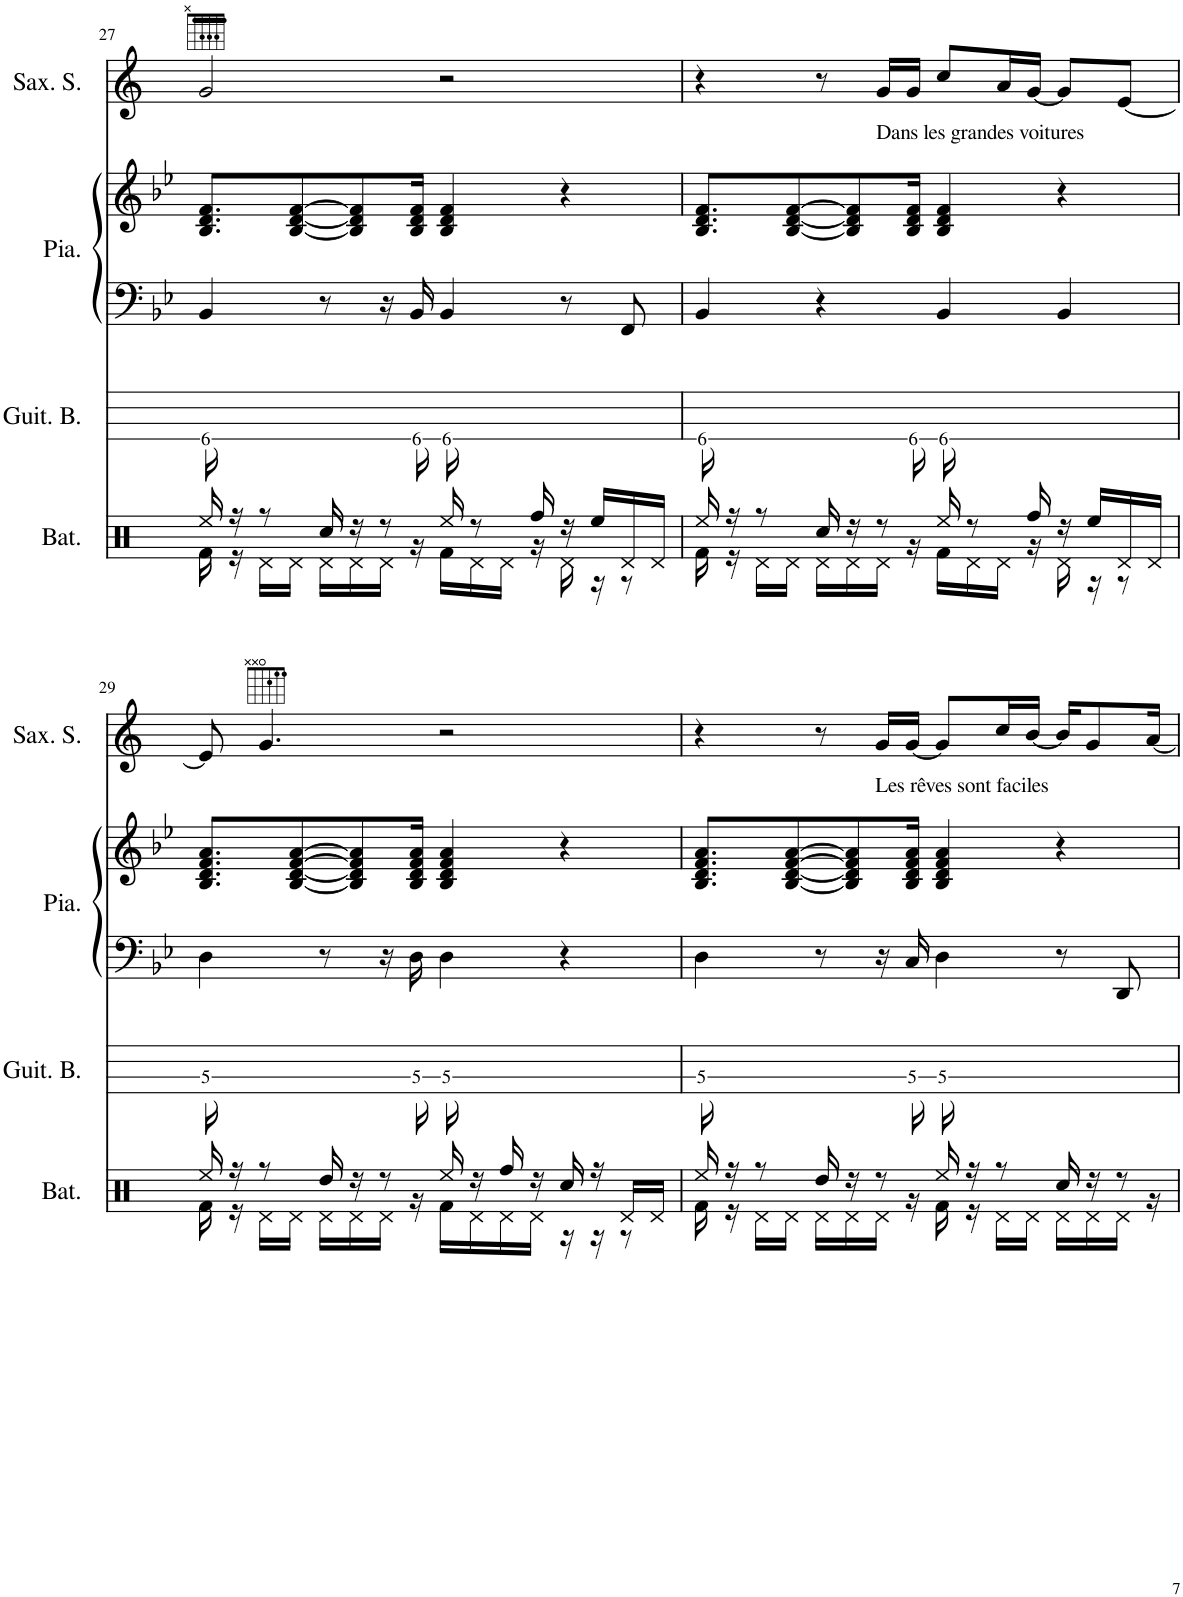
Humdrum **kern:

**kern	**kern	**kern	**kern	**kern
*part4	*part3	*part2	*part2	*part1
*staff5	*staff4	*staff3	*staff2	*staff1
*I"Batterie	*I"Guitare basse	*I"Piano	*	*I"Saxophone soprano
*I'Bat.	*I'Guit. B.	*I'Pia.	*	*I'Sax. S.
!!LO:PB:g=z
*clefX	*	*clefF4	*clefG2	*clefG2
*	*Trd7c12	*	*	*Trd1c2
*k[]	*k[b-e-]	*k[b-e-]	*k[b-e-]	*k[]
*M4/4	*M4/4	*M4/4	*M4/4	*M4/4
=27	=27	=27	=27	=27
*^	*	*	*	*
16Ree/	16Rf\	16BB-\	4BB-/	8.B-/ 8.d/ 8.f/L	2g/
16r	16r	4r	.	.	.
8r	16Rd\LL	.	.	.	.
.	16Rd\JJ	.	.	[8B-/ [8d/ [8f/	.
16Rcc/	16Rd\LL	.	8r	.	.
16r	16Rd\	8r	.	8B-/] 8d/] 8f/]	.
8r	16Rd\JJ	.	16r	.	.
.	16r	16BB-\	16BB-/	16B-/ 16d/ 16f/Jk	.
16Ree/	16Rf\LL	16BB-\	4BB-/	4B-/ 4d/ 4f/	2r
8r	16Rd\	4r	.	.	.
.	16Rd\JJ	.	.	.	.
16Rff/	16r	.	.	.	.
16r	16Rd\	.	8r	4r	.
16Ree/LL	16r	8r	.	.	.
16Rd/	8r	.	8FF/	.	.
16Rd/JJ	.	16r	.	.	.
=28	=28	=28	=28	=28	=28
16Ree/	16Rf\	16BB-\	4BB-/	8.B-/ 8.d/ 8.f/L	4r
16r	16r	4r	.	.	.
8r	16Rd\LL	.	.	.	.
.	16Rd\JJ	.	.	[8B-/ [8d/ [8f/	.
16Rcc/	16Rd\LL	.	4r	.	8r
16r	16Rd\	8r	.	8B-/] 8d/] 8f/]	.
!	!	!	!	!	!LO:TX:b:t=Dans les grandes voitures
8r	16Rd\JJ	.	.	.	16g/LL
.	16r	16BB-\	.	16B-/ 16d/ 16f/Jk	16g/JJ
16Ree/	16Rf\LL	16BB-\	4BB-/	4B-/ 4d/ 4f/	8cc/L
8r	16Rd\	4r	.	.	.
.	16Rd\JJ	.	.	.	16a/L
16Rff/	16r	.	.	.	[16g/JJ
16r	16Rd\	.	4BB-/	4r	8g/L]
16Ree/LL	16r	8r	.	.	.
16Rd/	8r	.	.	.	[8e/J
16Rd/JJ	.	16r	.	.	.
!!LO:LB:g=z
=29	=29	=29	=29	=29	=29
16Ree/	16Rf\	16D\	4D\	8.B-/ 8.d/ 8.f/ 8.a/L	8e/]
16r	16r	4r	.	.	.
8r	16Rd\LL	.	.	.	4.g/
.	16Rd\JJ	.	.	[8B-/ [8d/ [8f/ [8a/	.
16Rdd/	16Rd\LL	.	8r	.	.
16r	16Rd\	8r	.	8B-/] 8d/] 8f/] 8a/]	.
8r	16Rd\JJ	.	16r	.	.
.	16r	16D\	16D\	16B-/ 16d/ 16f/ 16a/Jk	.
16Ree/	16Rf\LL	16D\	4D\	4B-/ 4d/ 4f/ 4a/	2r
16r	16Rd\	4r	.	.	.
16Rff/	16Rd\	.	.	.	.
16r	16Rd\JJ	.	.	.	.
16Rcc/	16r	.	4r	4r	.
16r	16r	8r	.	.	.
16Rd/LL	8r	.	.	.	.
16Rd/JJ	.	16r	.	.	.
=30	=30	=30	=30	=30	=30
16Ree/	16Rf\	16D\	4D\	8.B-/ 8.d/ 8.f/ 8.a/L	4r
16r	16r	4r	.	.	.
8r	16Rd\LL	.	.	.	.
.	16Rd\JJ	.	.	[8B-/ [8d/ [8f/ [8a/	.
16Rdd/	16Rd\LL	.	8r	.	8r
16r	16Rd\	8r	.	8B-/] 8d/] 8f/] 8a/]	.
!	!	!	!	!	!LO:TX:b:t=Les rêves sont faciles
8r	16Rd\JJ	.	16r	.	16g/LL
.	16r	16D\	16C/	16B-/ 16d/ 16f/ 16a/Jk	[16g/JJ
16Ree/	16Rf\	16D\	4D\	4B-/ 4d/ 4f/ 4a/	8g/L]
16r	16r	4r	.	.	.
8r	16Rd\LL	.	.	.	16cc/L
.	16Rd\JJ	.	.	.	[16b/JJ
16Rcc/	16Rd\LL	.	8r	4r	16b/KL]
16r	16Rd\	8r	.	.	8g/
8r	16Rd\JJ	.	8DD/	.	.
.	16r	16r	.	.	[16a/Jk
*v	*v	*	*	*	*
=	=	=	=	=
*-	*-	*-	*-	*-
